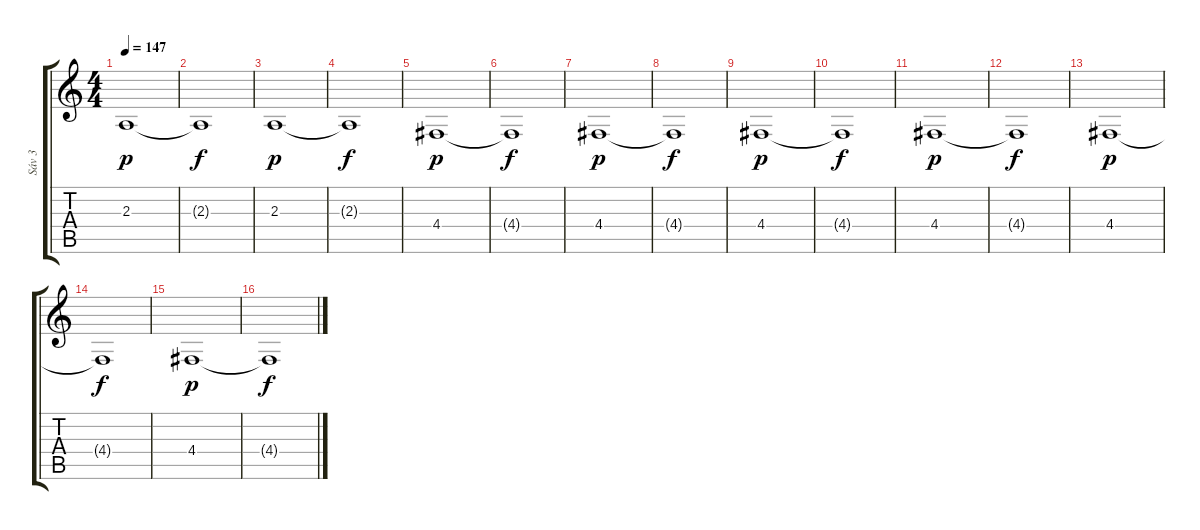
\track ("Sáv 3" "Sáv 3") {instrument pad2warm}
\staff {score tabs}
\tuning (E4 B3 G3 D3 A2 E2) {hide}
\ts (4 4)
\tempo 147
\clef g2
\ks c
2.3.1{dy p} |
2.3{t}.1{dy f} |
2.3.1{dy p} |
2.3{t}.1{dy f} |
4.4.1{dy p} |
4.4{t}.1{dy f} |
4.4.1{dy p} |
4.4{t}.1{dy f} |
4.4.1{dy p} |
4.4{t}.1{dy f} |
4.4.1{dy p} |
4.4{t}.1{dy f} |
4.4.1{dy p} |
4.4{t}.1{dy f} |
4.4.1{dy p} |
4.4{t}.1{dy f}
